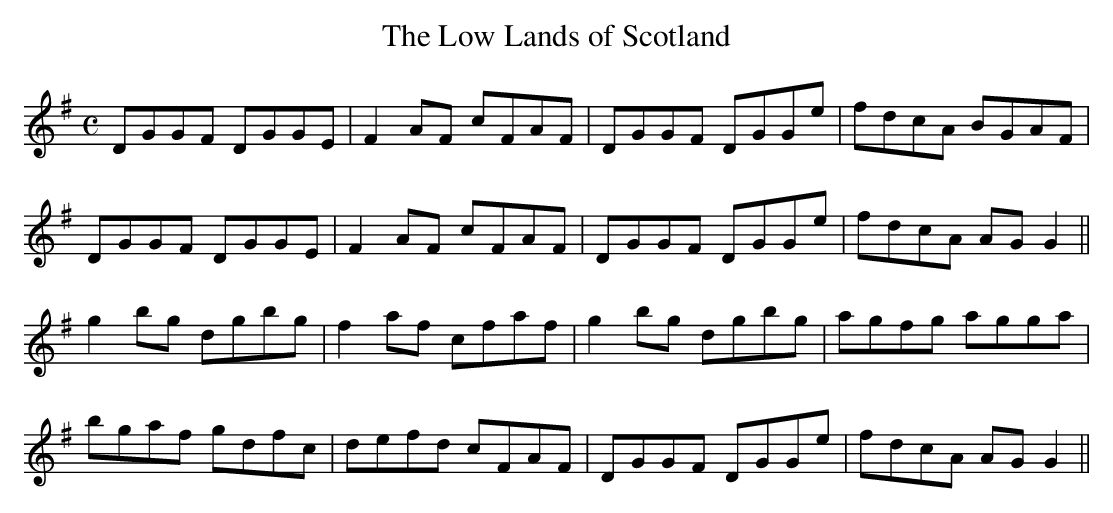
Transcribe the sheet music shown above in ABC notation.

X:1
T:Low Lands of Scotland, The
M:C
L:1/8
K:G
DGGF DGGE|F2 AF cFAF|DGGF DGGe|fdcA BGAF|
DGGF DGGE|F2 AF cFAF|DGGF DGGe|fdcA AG G2||
g2 bg dgbg|f2 af cfaf|g2 bg dgbg|agfg agga|
bgaf gdfc|defd cFAF|DGGF DGGe|fdcA AG G2||
